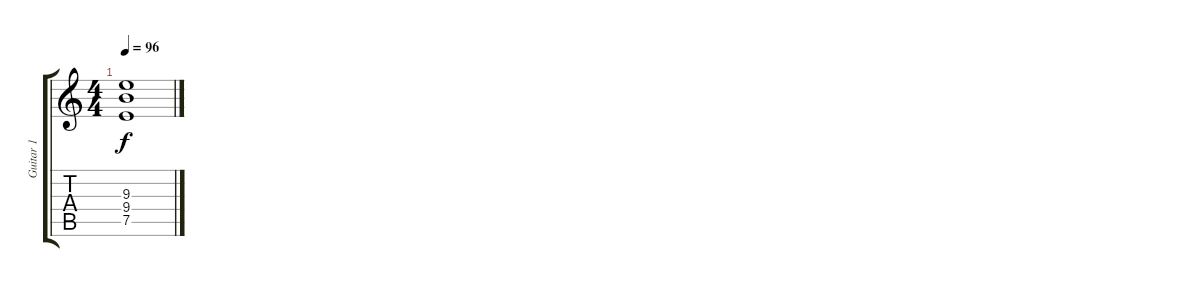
\track ("Guitar 1" "Guitar 1") {instrument distortionguitar}
\staff {score tabs}
\tuning (E4 B3 G3 D3 A2 E2) {hide}
\ts (4 4)
\tempo 96
\clef g2
\ks c
(9.3 9.4 7.5).1{dy f}
